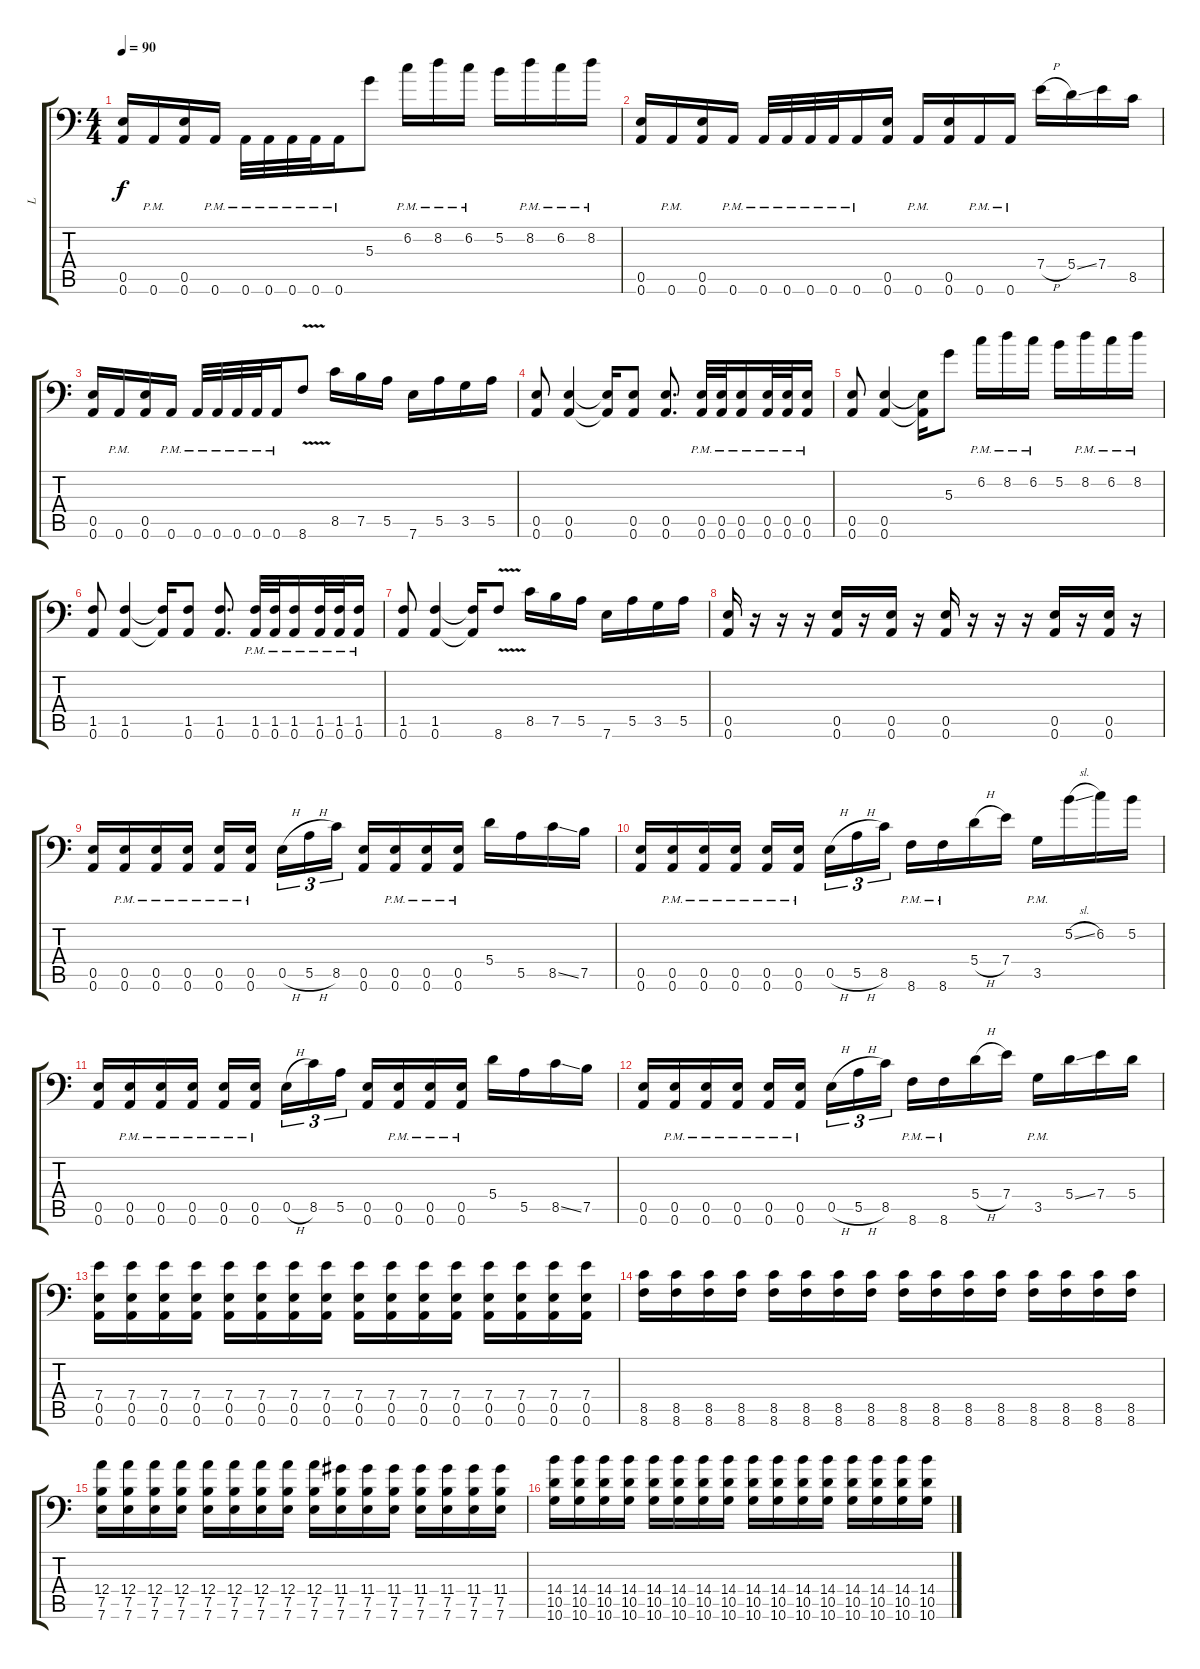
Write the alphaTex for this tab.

\track ("L" "L") {instrument distortionguitar}
\staff {score tabs}
\tuning (B3 Gb3 D3 A2 E2 A1) {hide}
\ts (4 4)
\tempo 90
\clef f4
\ks c
(0.5 0.6).16{dy f} 0.6{pm}.16 (0.5 0.6).16 0.6{pm}.16 0.6{pm}.32 0.6{pm}.32 0.6{pm}.32 0.6{pm}.32 0.6{pm}.16 5.3.8 6.2{pm}.16 8.2{pm}.16 6.2{pm}.16 5.2.16 8.2{pm}.16 6.2{pm}.16 8.2{pm}.16 |
(0.5 0.6).16 0.6{pm}.16 (0.5 0.6).16 0.6{pm}.16 0.6{pm}.32 0.6{pm}.32 0.6{pm}.32 0.6{pm}.32 0.6{pm}.16 (0.5 0.6).16 0.6{pm}.16 (0.5 0.6).16 0.6{pm}.16 0.6{pm}.16 7.4{h}.16 5.4{ss}.16 7.4.16 8.5.16 |
(0.5 0.6).16 0.6{pm}.16 (0.5 0.6).16 0.6{pm}.16 0.6{pm}.32 0.6{pm}.32 0.6{pm}.32 0.6{pm}.32 0.6{pm}.16 8.6{v}.8 8.5.16 7.5.16 5.5.16 7.6.16 5.5.16 3.5.16 5.5.16 |
(0.5 0.6).8 (0.5 0.6).4 (0.5{t} 0.6{t}).16 (0.5 0.6).8 (0.5 0.6).8{d} (0.5{pm} 0.6{pm}).32 (0.5{pm} 0.6{pm}).32 (0.5{pm} 0.6{pm}).16 (0.5{pm} 0.6{pm}).32 (0.5{pm} 0.6{pm}).32 (0.5{pm} 0.6{pm}).16 |
(0.5 0.6).8 (0.5 0.6).4 (0.5{t} 0.6{t}).16 5.3.8 6.2{pm}.16 8.2{pm}.16 6.2{pm}.16 5.2.16 8.2{pm}.16 6.2{pm}.16 8.2{pm}.16 |
(1.5 0.6).8 (1.5 0.6).4 (1.5{t} 0.6{t}).16 (1.5 0.6).8 (1.5 0.6).8{d} (1.5{pm} 0.6{pm}).32 (1.5{pm} 0.6{pm}).32 (1.5{pm} 0.6{pm}).16 (1.5{pm} 0.6{pm}).32 (1.5{pm} 0.6{pm}).32 (1.5{pm} 0.6{pm}).16 |
(1.5 0.6).8 (1.5 0.6).4 (1.5{t} 0.6{t}).16 8.6{v}.8 8.5.16 7.5.16 5.5.16 7.6.16 5.5.16 3.5.16 5.5.16 |
(0.5 0.6).16 r.16 r.16 r.16 (0.5 0.6).16 r.16 (0.5 0.6).16 r.16 (0.5 0.6).16 r.16 r.16 r.16 (0.5 0.6).16 r.16 (0.5 0.6).16 r.16 |
(0.5 0.6).16 (0.5{pm} 0.6{pm}).16 (0.5{pm} 0.6{pm}).16 (0.5{pm} 0.6{pm}).16 (0.5{pm} 0.6{pm}).16 (0.5{pm} 0.6{pm}).16{beam splitsecondary} 0.5{h}.16{tu (3 2)} 5.5{h}.16{tu (3 2)} 8.5.16{tu (3 2)} (0.5 0.6).16 (0.5{pm} 0.6{pm}).16 (0.5{pm} 0.6{pm}).16 (0.5{pm} 0.6{pm}).16 5.4.16 5.5.16 8.5{ss}.16 7.5.16 |
(0.5 0.6).16 (0.5{pm} 0.6{pm}).16 (0.5{pm} 0.6{pm}).16 (0.5{pm} 0.6{pm}).16 (0.5{pm} 0.6{pm}).16 (0.5{pm} 0.6{pm}).16{beam splitsecondary} 0.5{h}.16{tu (3 2)} 5.5{h}.16{tu (3 2)} 8.5.16{tu (3 2)} 8.6{pm}.16 8.6{pm}.16 5.4{h}.16 7.4.16 3.5{pm}.16 5.2{sl}.16 6.2.16 5.2.16 |
(0.5 0.6).16 (0.5{pm} 0.6{pm}).16 (0.5{pm} 0.6{pm}).16 (0.5{pm} 0.6{pm}).16 (0.5{pm} 0.6{pm}).16 (0.5{pm} 0.6{pm}).16{beam splitsecondary} 0.5{h}.16{tu (3 2)} 8.5.16{tu (3 2)} 5.5.16{tu (3 2)} (0.5 0.6).16 (0.5{pm} 0.6{pm}).16 (0.5{pm} 0.6{pm}).16 (0.5{pm} 0.6{pm}).16 5.4.16 5.5.16 8.5{ss}.16 7.5.16 |
(0.5 0.6).16 (0.5{pm} 0.6{pm}).16 (0.5{pm} 0.6{pm}).16 (0.5{pm} 0.6{pm}).16 (0.5{pm} 0.6{pm}).16 (0.5{pm} 0.6{pm}).16{beam splitsecondary} 0.5{h}.16{tu (3 2)} 5.5{h}.16{tu (3 2)} 8.5.16{tu (3 2)} 8.6{pm}.16 8.6{pm}.16 5.4{h}.16 7.4.16 3.5{pm}.16 5.4{ss}.16 7.4.16 5.4.16 |
(7.4 0.5 0.6).16 (7.4 0.5 0.6).16 (7.4 0.5 0.6).16 (7.4 0.5 0.6).16 (7.4 0.5 0.6).16 (7.4 0.5 0.6).16 (7.4 0.5 0.6).16 (7.4 0.5 0.6).16 (7.4 0.5 0.6).16 (7.4 0.5 0.6).16 (7.4 0.5 0.6).16 (7.4 0.5 0.6).16 (7.4 0.5 0.6).16 (7.4 0.5 0.6).16 (7.4 0.5 0.6).16 (7.4 0.5 0.6).16 |
(8.5 8.6).16 (8.5 8.6).16 (8.5 8.6).16 (8.5 8.6).16 (8.5 8.6).16 (8.5 8.6).16 (8.5 8.6).16 (8.5 8.6).16 (8.5 8.6).16 (8.5 8.6).16 (8.5 8.6).16 (8.5 8.6).16 (8.5 8.6).16 (8.5 8.6).16 (8.5 8.6).16 (8.5 8.6).16 |
(12.4 7.5 7.6).16 (12.4 7.5 7.6).16 (12.4 7.5 7.6).16 (12.4 7.5 7.6).16 (12.4 7.5 7.6).16 (12.4 7.5 7.6).16 (12.4 7.5 7.6).16 (12.4 7.5 7.6).16 (12.4 7.5 7.6).16 (11.4 7.5 7.6).16 (11.4 7.5 7.6).16 (11.4 7.5 7.6).16 (11.4 7.5 7.6).16 (11.4 7.5 7.6).16 (11.4 7.5 7.6).16 (11.4 7.5 7.6).16 |
(14.4 10.5 10.6).16 (14.4 10.5 10.6).16 (14.4 10.5 10.6).16 (14.4 10.5 10.6).16 (14.4 10.5 10.6).16 (14.4 10.5 10.6).16 (14.4 10.5 10.6).16 (14.4 10.5 10.6).16 (14.4 10.5 10.6).16 (14.4 10.5 10.6).16 (14.4 10.5 10.6).16 (14.4 10.5 10.6).16 (14.4 10.5 10.6).16 (14.4 10.5 10.6).16 (14.4 10.5 10.6).16 (14.4 10.5 10.6).16
